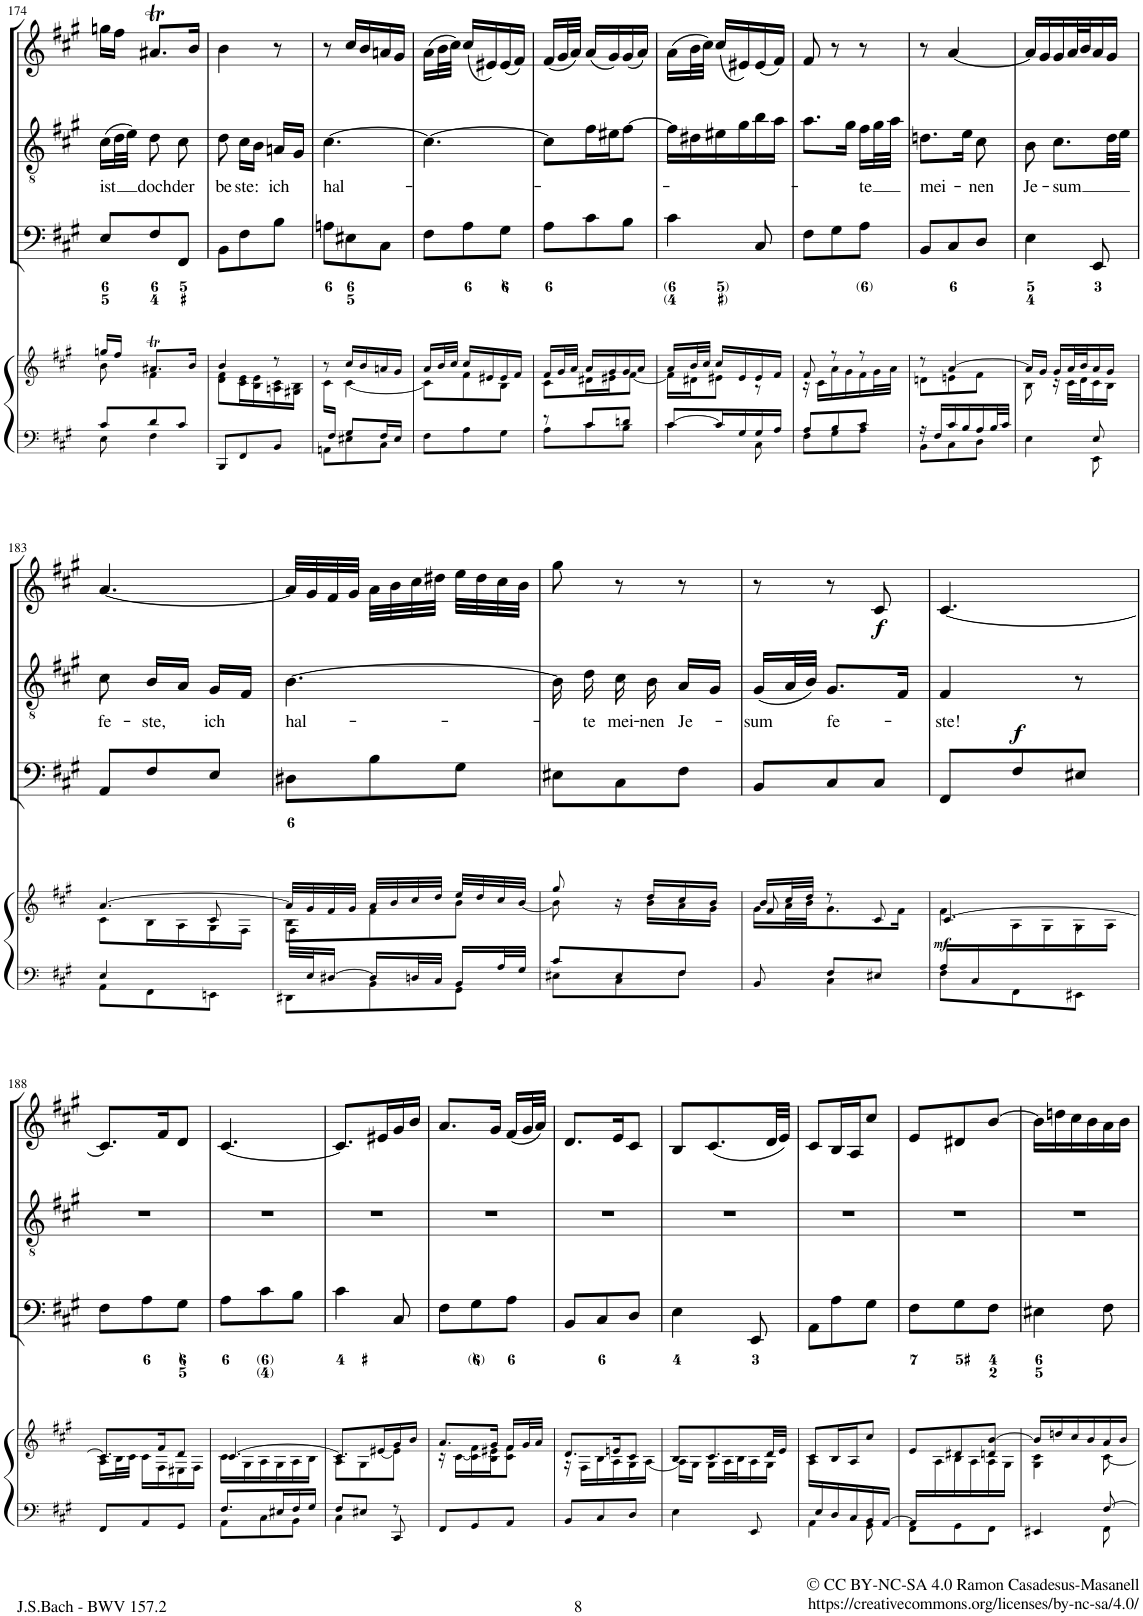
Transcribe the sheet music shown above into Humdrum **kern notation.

**kern	**kern	**dynam	**kern	**dynam	**kern	**text	**kern	**dynam
*part4	*part4	*part4	*part3	*part3	*part2	*part2	*part1	*part1
*staff5	*staff4	*staff4/5	*staff3	*staff3	*staff2	*staff2	*staff1	*staff1
*I"Piano reduction	*	*	*I"Continuo	*	*I"Tenore	*	*I"Oboe d'amore	*
*I'Pno	*	*	*	*	*	*	*I'Ob	*
!!LO:PB:g=z
*clefF4	*clefG2	*	*clefF4	*	*clefGv2	*	*clefG2	*
*k[f#c#g#]	*k[f#c#g#]	*	*k[f#c#g#]	*	*k[f#c#g#]	*	*k[f#c#g#]	*
*M3/8	*M3/8	*	*M3/8	*	*M3/8	*	*M3/8	*
=174	=174	=174	=174	=174	=174	=174	=174	=174
*^	*^	*	*	*	*	*	*	*
!	!	!	!	!	!	!	!	!LO:LY:b	!	!
8c#/L	8E\	16ggn/LL	8b\	.	8E/L	.	(16c#\LL	ist	16ggn\LL	.
.	.	16ff#/JJ	.	.	.	.	32d\L	.	16ff#\JJ	.
.	.	.	.	.	.	.	32e\JJJ)	.	.	.
!	!	!	!	!	!	!	!	!LO:LY:b	!	!
8d/	4F#\	8.a#Xt/L	4f#\	.	8F#/	.	8d\	doch	8.a#Xt/L	.
!	!	!	!	!	!	!	!	!LO:LY:b	!	!
8c#/J	.	.	.	.	8FF#/J	.	8c#\	der	.	.
.	.	16b/Jk	.	.	.	.	.	.	16b/Jk	.
*v	*v	*	*	*	*	*	*	*	*	*
=175	=175	=175	=175	=175	=175	=175	=175	=175	=175
!	!	!	!	!	!	!	!LO:LY:b	!	!
8BBB/L	4b/	8d\ 8f#\L	.	8BB\L	.	8d\	be-	4b\	.
!	!	!	!	!	!	!	!LO:LY:b	!	!
8FF#/	.	16c#\ 16e\L	.	8F#\	.	16c#\LL	-ste:	.	.
.	.	16B\ 16e\	.	.	.	16B\JJ	.	.	.
!	!	!	!	!	!	!	!LO:LY:b	!	!
8BB/J	8r	16An\ 16c#\	.	8B\J	.	16An/LL	ich	8r	.
.	.	16G#X\ 16B\JJ	.	.	.	16G#/JJ	.	.	.
=176	=176	=176	=176	=176	=176	=176	=176	=176	=176
*^	*	*^	*	*	*	*	*	*	*
!	!	!	!	!	!	!	!	!	!LO:LY:b	!	!
16ryy	8AAn\L	8r	8ryy	16c#\LL	.	8An\L	.	[4.c#\	hal-	8r	.
16F#/JJ	.	.	.	4ryy	.	.	.	.	.	.	.
8G#/L	8E#X\	16cc#/LL	[4c#\	.	.	8E#X\	.	.	.	16cc#/LL	.
.	.	16b/	.	.	.	.	.	.	.	16b/	.
16F#/L	8C#\J	16an/	.	.	.	8C#\J	.	.	.	16an/	.
16E#/JJ	.	16g#/JJ	.	16ryy	.	.	.	.	.	16g#/JJ	.
*v	*v	*	*	*	*	*	*	*	*	*	*
*	*	*v	*v	*	*	*	*	*	*	*
=177	=177	=177	=177	=177	=177	=177	=177	=177	=177
8F#\L	16a/LL	8c#\L]	.	8F#\L	.	4.c#\_	.	(16a\LL	.
.	32b/L	.	.	.	.	.	.	32b\L	.
.	32cc#/JJJ	.	.	.	.	.	.	32cc#\JJJ)	.
8A\	16cc#/LL	8f#\	.	8A\	.	.	.	(16cc#/LL	.
.	16e#X/	.	.	.	.	.	.	16e#X/)	.
8G#\J	16e#/	8B\J	.	8G#\J	.	.	.	(16e#/	.
.	16f#/JJ	.	.	.	.	.	.	16f#/JJ)	.
=178	=178	=178	=178	=178	=178	=178	=178	=178	=178
*^	*	*	*	*	*	*	*	*	*
8r	8A\L	16f#/LL	8c#\L	.	8A\L	.	8c#\L]	.	(16f#/LL	.
.	.	32g#/L	.	.	.	.	.	.	32g#/L	.
.	.	32a/JJJ	.	.	.	.	.	.	32a/JJJ)	.
8c#/L	8c#\	16a/LL	16d#X\L	.	8c#\	.	16f#\L	.	(16a/LL	.
.	.	16g#/	16e#X\J	.	.	.	16e#X\J	.	16g#/)	.
8dn/J	8B\J	16g#/	[8f#\J	.	8B\J	.	[8f#\J	.	(16g#/	.
.	.	16a/JJ	.	.	.	.	.	.	16a/JJ)	.
=179	=179	=179	=179	=179	=179	=179	=179	=179	=179	=179
[8c#/L	4c#\	16a/LL	16f#\LL]	.	4c#\	.	16f#\LL]	.	(16a\LL	.
.	.	32b/L	16d#X\J	.	.	.	16d#X\	.	32b\L	.
.	.	32cc#/JJJ	.	.	.	.	.	.	32cc#\JJJ)	.
16c#/L]	.	16cc#/LL	8e#X\J	.	.	.	16e#X\	.	(16cc#/LL	.
16G#/	.	16e#/	.	.	.	.	16g#\	.	16e#X/)	.
16G#/	8C#\	16e#/	8r	.	8C#/	.	16b\	.	(16e#/	.
16A/JJ	.	16f#/JJ	.	.	.	.	16a\JJ	.	16f#/JJ)	.
=180	=180	=180	=180	=180	=180	=180	=180	=180	=180	=180
8A/L	8F#\L	8f#/	16r	.	8F#\L	.	8.a\L	.	8f#/	.
.	.	.	16c#\LL	.	.	.	.	.	.	.
8B/	8G#\	8r	16a\	.	8G#\	.	.	.	8r	.
.	.	.	16g#\	.	.	.	16g#\Jk	.	.	.
!	!	!	!	!	!	!	!	!LO:LY:b	!	!
8c#/J	8A\J	8r	16f#\	.	8A\J	.	16f#\LL	-te	8r	.
.	.	.	32g#\L	.	.	.	32g#\L	.	.	.
.	.	.	32a\JJJ	.	.	.	32a\JJJ	.	.	.
=181	=181	=181	=181	=181	=181	=181	=181	=181	=181	=181
!	!	!	!	!	!	!	!	!LO:LY:b	!	!
16r	8BB\L	8r	8dn\L	.	8BB/L	.	8.dn\L	mei-	8r	.
16F#/LL	.	.	.	.	.	.	.	.	.	.
16c#/	8C#\	[4a/	8en\	.	8C#/	.	.	.	[4a/	.
16B/	.	.	.	.	.	.	16e\Jk	.	.	.
!	!	!	!	!	!	!	!	!LO:LY:b	!	!
16A/	8D\J	.	8f#\J	.	8D/J	.	8c#\	-nen	.	.
32B/L	.	.	.	.	.	.	.	.	.	.
32c#/JJJ	.	.	.	.	.	.	.	.	.	.
=182	=182	=182	=182	=182	=182	=182	=182	=182	=182	=182
!	!	!	!	!	!	!	!	!LO:LY:b	!	!
4ryy	4E\	16a/LL]	8B\	.	4E\	.	8B\	Je-	16a/LL]	.
.	.	16g#/JJ	.	.	.	.	.	.	16g#/	.
!	!	!	!	!	!	!	!	!LO:LY:b	!	!
.	.	16g#/LL	16r	.	.	.	8.c#\L	-sum	16g#/	.
.	.	32a/L	32c#\LLL	.	.	.	.	.	32a/L	.
.	.	32b/J	32d\J	.	.	.	.	.	32b/J	.
8E/	8EE\	16a/	16c#\	.	8EE/	.	.	.	16a/	.
.	.	16g#/JJ	16B\JJ	.	.	.	32d\LL	.	16g#/JJ	.
.	.	.	.	.	.	.	32e\JJJ	.	.	.
!!LO:LB:g=z
=183	=183	=183	=183	=183	=183	=183	=183	=183	=183	=183
*	*	*	*^	*	*	*	*	*	*	*
!	!	!	!	!	!	!	!	!	!LO:LY:b	!	!
4E/	8AA\L	[>4.a/	8c#\L	4ryy	.	8AA/L	.	8c#\	fe-	[4.a/	.
!	!	!	!	!	!	!	!	!	!LO:LY:b	!	!
.	8FF#\	.	16B\L	.	.	8F#/	.	16B/LL	-ste,	.	.
.	.	.	16A\	.	.	.	.	16A/JJ	.	.	.
!	!	!	!	!	!	!	!	!	!LO:LY:b	!	!
8ryy	8EEn\J	.	16G#\	8c#/	.	8E/J	.	16G#/LL	ich	.	.
.	.	.	16F#\JJ	.	.	.	.	16F#/JJ	.	.	.
=184	=184	=184	=184	=184	=184	=184	=184	=184	=184	=184	=184
!	!	!	!	!	!	!	!	!	!LO:LY:b	!	!
32ryy	8DD#X\L	32a/LLL]	8B\L	32F#\LLL	.	8D#X\L	.	[4.B\	hal-	32a/LLL]	.
32E/J	.	32g#/	.	4ryy	.	.	.	.	.	32g#/	.
[16D#X/JJ	.	32f#/	.	.	.	.	.	.	.	32f#/	.
.	.	32g#/JJJ	.	.	.	.	.	.	.	32g#/JJJ	.
16D#/LL]	8BB\	32a/LLL	8f#\	.	.	8B\	.	.	.	32a\LLL	.
.	.	32b/	.	.	.	.	.	.	.	32b\	.
32Dn/L	.	32cc#/	.	.	.	.	.	.	.	32cc#\	.
32C#/JJJ	.	32dd/JJJ	.	.	.	.	.	.	.	32dd#X\JJJ	.
16BB/LL	8GG#\J	32ee/LLL	8b\J	.	.	8G#\J	.	.	.	32ee\LLL	.
.	.	32dd/	.	16.ryy	.	.	.	.	.	32dd#\	.
32A/L	.	32cc#/	.	.	.	.	.	.	.	32cc#\	.
32G#/JJJ	.	[<32b/JJJ	.	.	.	.	.	.	.	32b\JJJ	.
*	*	*	*v	*v	*	*	*	*	*	*	*
=185	=185	=185	=185	=185	=185	=185	=185	=185	=185	=185
8c#/L	8E#X\L	8gg#/	8b\]	.	8E#X\L	.	16B\]	.	8gg#\	.
!	!	!	!	!	!	!	!	!LO:LY:b	!	!
.	.	.	.	.	.	.	16d\	-te	.	.
!	!	!	!	!	!	!	!	!LO:LY:b	!	!
8E#/	8C#\	16r	16ryy	.	8C#\	.	16c#\	mei-	8r	.
!	!	!	!	!	!	!	!	!LO:LY:b	!	!
.	.	16dd/LL	16b\LL	.	.	.	16B\	-nen	.	.
!	!	!	!	!	!	!	!	!LO:LY:b	!	!
8F#/J	8F#\J	16cc#/	16a\	.	8F#\J	.	16A/LL	Je-	8r	.
.	.	16b/JJ	16g#\JJ	.	.	.	16G#/JJ	.	.	.
=186	=186	=186	=186	=186	=186	=186	=186	=186	=186	=186
*	*	*	*^	*	*	*	*	*	*	*
!	!	!	!	!	!	!	!	!	!LO:LY:b	!	!
8ryy	8BB/	16b/LL	16g#\LL	8f#/	.	8BB/L	.	(16G#/LL	-sum	8r	.
.	.	32cc#/L	32a\L	.	.	.	.	32A/L	.	.	.
.	.	32dd/JJJ	32b\JJ	.	.	.	.	32B/JJJ)	.	.	.
!	!	!	!	!	!	!	!	!	!LO:LY:b	!	!
8F#/L	4C#\	8r	8.g#\	4ryy	.	8C#/	.	8.G#/L	fe-	8r	.
!	!	!	!	!	!	!	!	!	!	!	!LO:DY:b
8E#X/J	.	8c#/	.	.	.	8C#/J	.	.	.	8c#/	f
.	.	.	16f#\Jk	.	.	.	.	16F#/Jk	.	.	.
=187	=187	=187	=187	=187	=187	=187	=187	=187	=187	=187	=187
!	!	!	!	!	!LO:DY:b	!	!	!	!LO:LY:b	!	!
16A/LL	8F#\L	[4.c#/	4f#\	8ryy	mf	8FF#/L	.	4F#/	-ste!	[4.c#/	.
16C#/	.	.	.	.	.	.	.	.	.	.	.
!	!	!	!	!	!	!	!LO:DY:a	!	!	!	!
4ryy	8FF#\	.	.	16A\	.	8F#/	f	.	.	.	.
.	.	.	.	16G#\	.	.	.	.	.	.	.
.	8EE#X\J	.	8r	16G#\	.	8E#X/J	.	8r	.	.	.
.	.	.	.	16A\JJ	.	.	.	.	.	.	.
*v	*v	*	*	*	*	*	*	*	*	*	*
*	*	*v	*v	*	*	*	*	*	*	*
!!LO:LB:g=z
=188	=188	=188	=188	=188	=188	=188	=188	=188	=188
8FF#/L	8.c#/L]	16A\LL	.	8F#\L	.	4.r	.	8.c#/L]	.
.	.	32B\L	.	.	.	.	.	.	.
.	.	32c#\JJJ	.	.	.	.	.	.	.
8AA/	.	16c#\LL	.	8A\	.	.	.	.	.
.	16f#/K	16F#\	.	.	.	.	.	16f#/K	.
8GG#/J	8d/J	16E#X\	.	8G#\J	.	.	.	8d/J	.
.	.	16F#\JJ	.	.	.	.	.	.	.
=189	=189	=189	=189	=189	=189	=189	=189	=189	=189
*^	*	*	*	*	*	*	*	*	*
8.F#/L	8AA\L	[4.c#/	16c#\LL	.	8A\L	.	4.r	.	[4.c#/	.
.	.	.	16G#\	.	.	.	.	.	.	.
.	8C#\	.	16A\	.	8c#\	.	.	.	.	.
16E#X/L	.	.	16G#\	.	.	.	.	.	.	.
16F#/	8BB\J	.	16A\	.	8B\J	.	.	.	.	.
16G#/JJ	.	.	16B\JJ	.	.	.	.	.	.	.
=190	=190	=190	=190	=190	=190	=190	=190	=190	=190	=190
8F#/L	4C#\	8.c#/L]	8A\L	.	4c#\	.	4.r	.	8.c#/L]	.
8E#X/J	.	.	8G#\	.	.	.	.	.	.	.
.	.	[<16e#X/L	.	.	.	.	.	.	16e#X/L	.
8r	8CC#/	16g#/	8e#\J]	.	8C#/	.	.	.	16g#/	.
.	.	16b/JJ	.	.	.	.	.	.	16b/JJ	.
*v	*v	*	*	*	*	*	*	*	*	*
=191	=191	=191	=191	=191	=191	=191	=191	=191	=191
8FF#/L	8.a/L	16r	.	8F#\L	.	4.r	.	8.a/L	.
.	.	[16c#\LL	.	.	.	.	.	.	.
8GG#/	.	16c#\] 16f#\	.	8G#\	.	.	.	.	.
.	16g#/Jk	16B\ 16e#X\J	.	.	.	.	.	16g#/Jk	.
8AA/J	16f#/LL	8c#\ 8f#\J	.	8A\J	.	.	.	(16f#/LL	.
.	32g#/L	.	.	.	.	.	.	32g#/L	.
.	32a/JJJ	.	.	.	.	.	.	32a/JJJ)	.
=192	=192	=192	=192	=192	=192	=192	=192	=192	=192
8BB/L	8.d/L	16r	.	8BB/L	.	4.r	.	8.d/L	.
.	.	16F#\LL	.	.	.	.	.	.	.
8C#/	.	16B\	.	8C#/	.	.	.	.	.
.	16en/K	16A\	.	.	.	.	.	16e/K	.
8D/J	8c#/J	16G#\	.	8D/J	.	.	.	8c#/J	.
.	.	[16A\JJ	.	.	.	.	.	.	.
=193	=193	=193	=193	=193	=193	=193	=193	=193	=193
4E\	8B/L	16A\LL]	.	4E\	.	4.r	.	8B/L	.
.	.	16G#\JJ	.	.	.	.	.	.	.
.	8.c#/	16G#\LL	.	.	.	.	.	(8.c#/	.
.	.	32A\L	.	.	.	.	.	.	.
.	.	32B\J	.	.	.	.	.	.	.
8EE/	.	16A\	.	8EE/	.	.	.	.	.
.	32d/LL	16G#\JJ	.	.	.	.	.	32d/LL	.
.	32e/JJJ	.	.	.	.	.	.	32e/JJJ)	.
=194	=194	=194	=194	=194	=194	=194	=194	=194	=194
*^	*	*	*	*	*	*	*	*	*
16ryy	4AA\	8c#/L	16A\LL	.	8AA\L	.	4.r	.	8c#/L	.
16E/	.	.	4ryy	.	.	.	.	.	.	.
16D/	.	16B/L	.	.	8A\	.	.	.	16B/L	.
16C#/	.	16A/J	.	.	.	.	.	.	16A/J	.
16BB/	8GG#\	8cc#/J	.	.	8G#\J	.	.	.	8cc#/J	.
[16AA/JJ	.	.	16ryy	.	.	.	.	.	.	.
=195	=195	=195	=195	=195	=195	=195	=195	=195	=195	=195
16AA/LL]	8FF#\L	8e/L	16ryy	.	8F#\L	.	4.r	.	8e/L	.
4ryy	.	.	16A\	.	.	.	.	.	.	.
.	8GG#\	8d#X/	16B\	.	8G#\	.	.	.	8d#X/	.
.	.	.	16A\	.	.	.	.	.	.	.
.	8FF#\J	8dn/ [8b/J	16A\	.	8F#\J	.	.	.	[8b/J	.
16ryy	.	.	16G#\JJ	.	.	.	.	.	.	.
=196	=196	=196	=196	=196	=196	=196	=196	=196	=196	=196
4EE#X/	4ryy	16b/LL]	4G#\ 4c#\	.	4E#X\	.	4.r	.	16b\LL]	.
.	.	16ddn/	.	.	.	.	.	.	16ddn\	.
.	.	16cc#/	.	.	.	.	.	.	16cc#\	.
.	.	16b/	.	.	.	.	.	.	16b\	.
[8F#/	8FF#\	16a/	[8c#\	.	8F#\	.	.	.	16a\	.
.	.	16b/JJ	.	.	.	.	.	.	16b\JJ	.
*v	*v	*	*	*	*	*	*	*	*	*
*	*v	*v	*	*	*	*	*	*	*
=	=	=	=	=	=	=	=	=
*-	*-	*-	*-	*-	*-	*-	*-	*-
